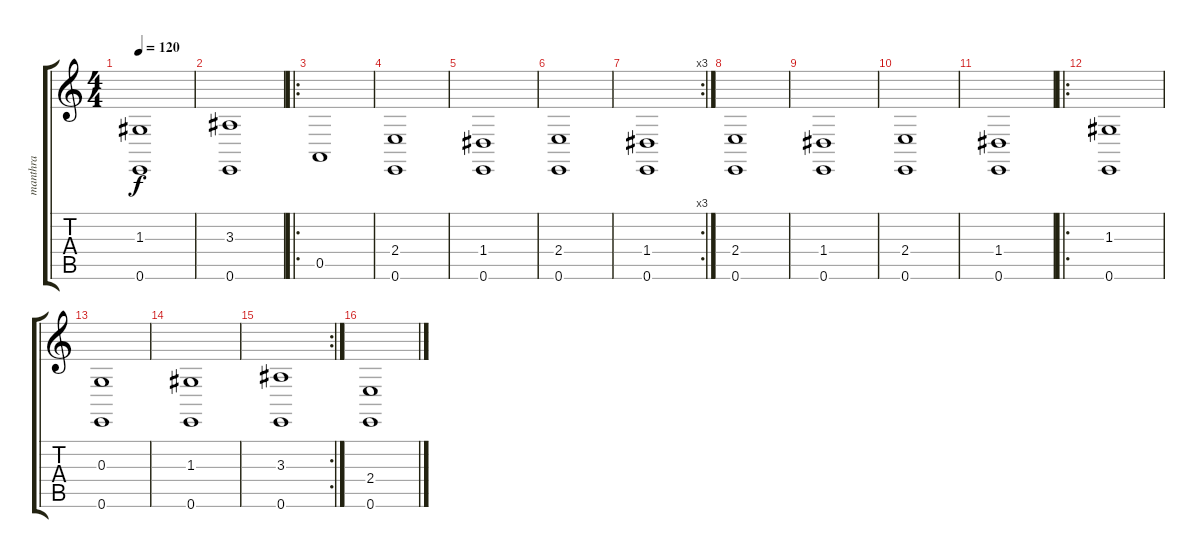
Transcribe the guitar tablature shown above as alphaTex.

\track ("manthra" "manthra") {instrument choiraahs}
\staff {score tabs}
\tuning (E4 B3 G3 D3 A2 E2) {hide}
\ts (4 4)
\tempo 120
\clef g2
\ks c
(1.3 0.6).1{dy f} |
(3.3 0.6).1 |
\ro
0.5.1 |
(2.4 0.6).1 |
(1.4 0.6).1 |
(2.4 0.6).1 |
\rc 3
(1.4 0.6).1 |
(2.4 0.6).1 |
(1.4 0.6).1 |
(2.4 0.6).1 |
(1.4 0.6).1 |
\ro
(1.3 0.6).1 |
(0.3 0.6).1 |
(1.3 0.6).1 |
\rc 2
(3.3 0.6).1 |
(2.4 0.6).1
